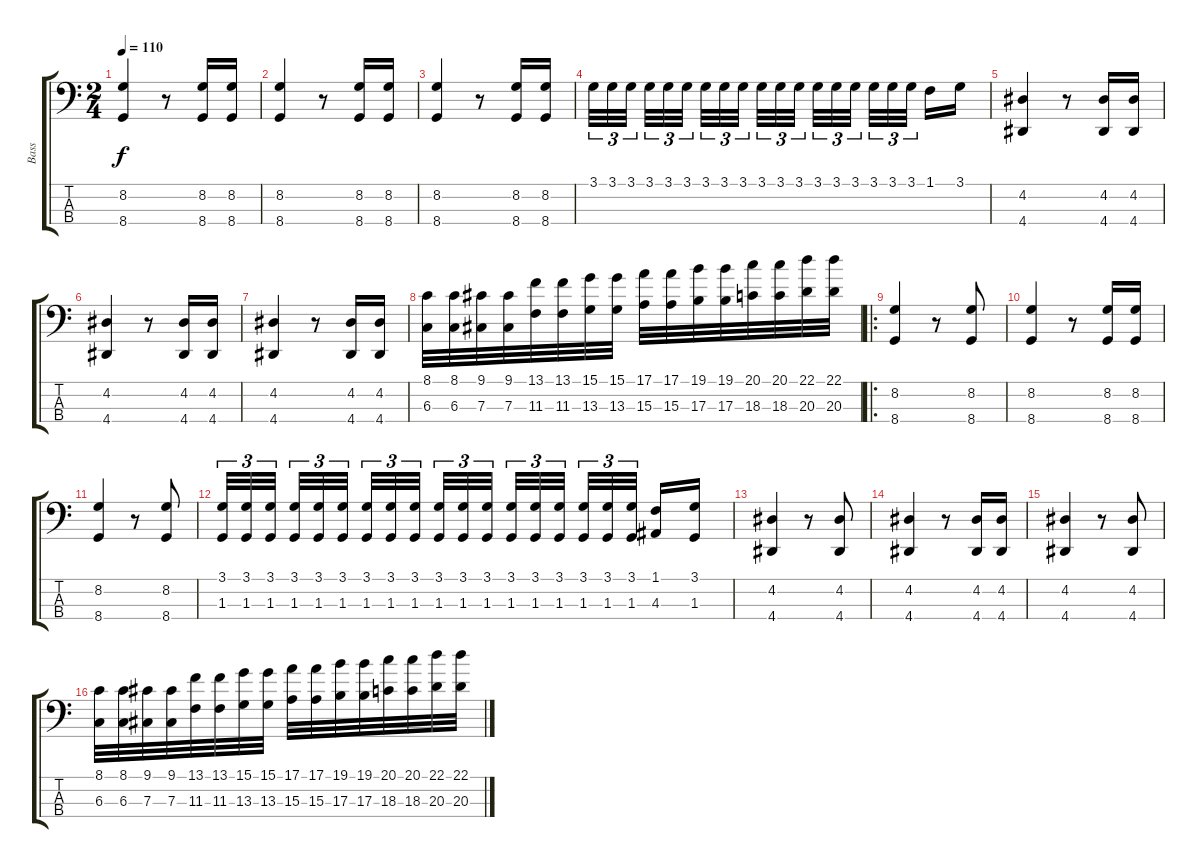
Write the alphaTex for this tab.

\track ("Bass" "Bass") {instrument electricbasspick}
\staff {score tabs}
\tuning (E2 B1 Gb1 B0) {hide}
\ts (2 4)
\tempo 110
\clef f4
\ks c
(8.2 8.4).4{dy f} r.8 (8.2 8.4).16 (8.2 8.4).16 |
(8.2 8.4).4 r.8 (8.2 8.4).16 (8.2 8.4).16 |
(8.2 8.4).4 r.8 (8.2 8.4).16 (8.2 8.4).16 |
3.1.32{tu (3 2)} 3.1.32{tu (3 2)} 3.1.32{tu (3 2)} 3.1.32{tu (3 2)} 3.1.32{tu (3 2)} 3.1.32{tu (3 2)} 3.1.32{tu (3 2)} 3.1.32{tu (3 2)} 3.1.32{tu (3 2)} 3.1.32{tu (3 2)} 3.1.32{tu (3 2)} 3.1.32{tu (3 2)} 3.1.32{tu (3 2)} 3.1.32{tu (3 2)} 3.1.32{tu (3 2)} 3.1.32{tu (3 2)} 3.1.32{tu (3 2)} 3.1.32{tu (3 2)} 1.1.16 3.1.16 |
(4.2 4.4).4 r.8 (4.2 4.4).16 (4.2 4.4).16 |
(4.2 4.4).4 r.8 (4.2 4.4).16 (4.2 4.4).16 |
(4.2 4.4).4 r.8 (4.2 4.4).16 (4.2 4.4).16 |
(8.1 6.3).32 (8.1 6.3).32 (9.1 7.3).32 (9.1 7.3).32 (13.1 11.3).32 (13.1 11.3).32 (15.1 13.3).32 (15.1 13.3).32 (17.1 15.3).32 (17.1 15.3).32 (19.1 17.3).32 (19.1 17.3).32 (20.1 18.3).32 (20.1 18.3).32 (22.1 20.3).32 (22.1 20.3).32 |
\ro
(8.2 8.4).4 r.8 (8.2 8.4).8 |
(8.2 8.4).4 r.8 (8.2 8.4).16 (8.2 8.4).16 |
(8.2 8.4).4 r.8 (8.2 8.4).8 |
(3.1 1.3).32{tu (3 2)} (3.1 1.3).32{tu (3 2)} (3.1 1.3).32{tu (3 2)} (3.1 1.3).32{tu (3 2)} (3.1 1.3).32{tu (3 2)} (3.1 1.3).32{tu (3 2)} (3.1 1.3).32{tu (3 2)} (3.1 1.3).32{tu (3 2)} (3.1 1.3).32{tu (3 2)} (3.1 1.3).32{tu (3 2)} (3.1 1.3).32{tu (3 2)} (3.1 1.3).32{tu (3 2)} (3.1 1.3).32{tu (3 2)} (3.1 1.3).32{tu (3 2)} (3.1 1.3).32{tu (3 2)} (3.1 1.3).32{tu (3 2)} (3.1 1.3).32{tu (3 2)} (3.1 1.3).32{tu (3 2)} (1.1 4.3).16 (3.1 1.3).16 |
(4.2 4.4).4 r.8 (4.2 4.4).8 |
(4.2 4.4).4 r.8 (4.2 4.4).16 (4.2 4.4).16 |
(4.2 4.4).4 r.8 (4.2 4.4).8 |
(8.1 6.3).32 (8.1 6.3).32 (9.1 7.3).32 (9.1 7.3).32 (13.1 11.3).32 (13.1 11.3).32 (15.1 13.3).32 (15.1 13.3).32 (17.1 15.3).32 (17.1 15.3).32 (19.1 17.3).32 (19.1 17.3).32 (20.1 18.3).32 (20.1 18.3).32 (22.1 20.3).32 (22.1 20.3).32
